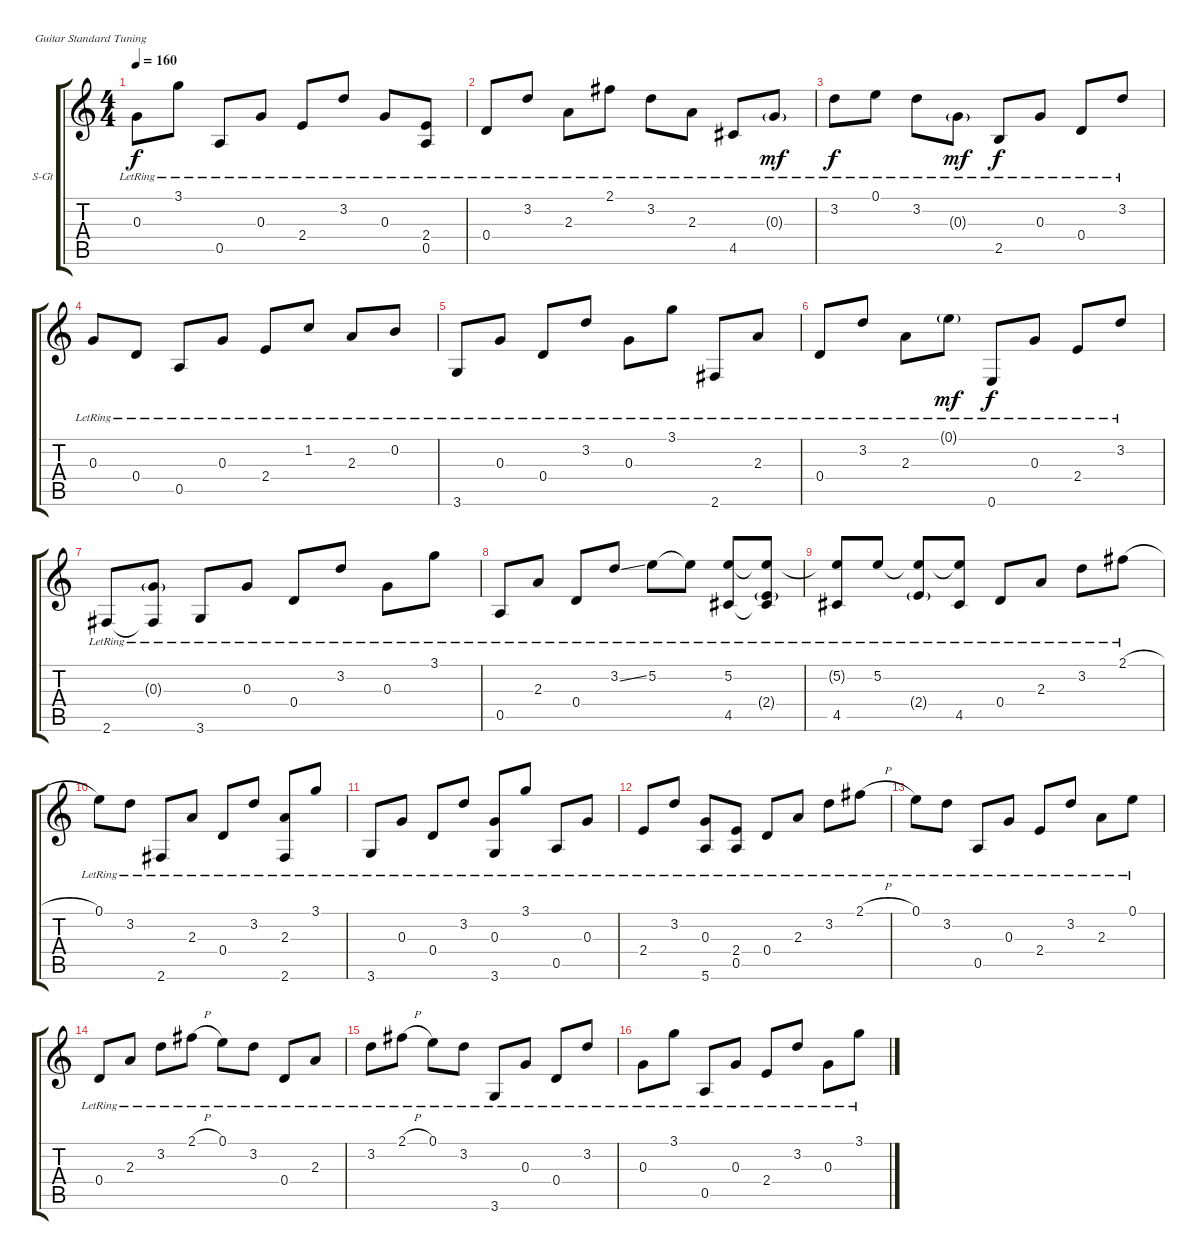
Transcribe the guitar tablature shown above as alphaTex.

\bracketExtendMode groupsimilarinstruments
\firstSystemTrackNameOrientation horizontal
\otherSystemsTrackNameOrientation horizontal
\track ("Pista 1" "S-Gt") {instrument acousticguitarsteel}
\staff {score tabs}
\tuning (E4 B3 G3 D3 A2 E2)
\ts (4 4)
\tempo 160
\clef g2
\ks c
0.3{lr}.8{dy f} 3.1{lr}.8 0.5{lr}.8 0.3{lr}.8 2.4{lr}.8 3.2{lr}.8 0.3{lr}.8 (2.4{lr} 0.5{lr}).8 |
0.4{lr}.8 3.2{lr}.8 2.3{lr}.8 2.1{lr}.8 3.2{lr}.8 2.3{lr}.8 4.5{lr}.8 0.3{g lr}.8{dy mf} |
3.2{lr}.8{dy f} 0.1{lr}.8 3.2{lr}.8 0.3{g lr}.8{dy mf} 2.5{lr}.8{dy f} 0.3{lr}.8 0.4{lr}.8 3.2{lr}.8 |
0.3{lr}.8 0.4{lr}.8 0.5{lr}.8 0.3{lr}.8 2.4{lr}.8 1.2{lr}.8 2.3{lr}.8 0.2{lr}.8 |
3.6{lr}.8 0.3{lr}.8 0.4{lr}.8 3.2{lr}.8 0.3{lr}.8 3.1{lr}.8 2.6{lr}.8 2.3{lr}.8 |
0.4{lr}.8 3.2{lr}.8 2.3{lr}.8 0.1{g lr}.8{dy mf} 0.6{lr}.8{dy f} 0.3{lr}.8 2.4{lr}.8 3.2{lr}.8 |
2.6{lr}.8 (0.3{g lr} 2.6{lr t}).8 3.6{lr}.8 0.3{lr}.8 0.4{lr}.8 3.2{lr}.8 0.3{lr}.8 3.1{lr}.8 |
0.5{lr}.8 2.3{lr}.8 0.4{lr}.8 3.2{ss lr}.8 5.2{lr}.8 5.2{lr t}.8 (5.2{lr} 4.5{lr}).8 (5.2{lr t} 2.4{g} 4.5{lr t}).8 |
(5.2{lr t} 4.5).8 5.2{lr}.8 (5.2{lr t} 2.4{g}).8 (5.2{lr t} 4.5).8 0.4{lr}.8 2.3{lr}.8 3.2{lr}.8 2.1{h lr}.8 |
0.1{lr}.8 3.2{lr}.8 2.6{lr}.8 2.3{lr}.8 0.4{lr}.8 3.2{lr}.8 (2.3{lr} 2.6).8 3.1{lr}.8 |
3.6{lr}.8 0.3{lr}.8 0.4{lr}.8 3.2{lr}.8 (0.3{lr} 3.6).8 3.1{lr}.8 0.5{lr}.8 0.3{lr}.8 |
2.4{lr}.8 3.2{lr}.8 (0.3{lr} 5.6).8 (2.4{lr} 0.5{lr}).8 0.4{lr}.8 2.3{lr}.8 3.2{lr}.8 2.1{h lr}.8 |
0.1{lr}.8 3.2{lr}.8 0.5{lr}.8 0.3{lr}.8 2.4{lr}.8 3.2{lr}.8 2.3{lr}.8 0.1{lr}.8 |
0.4{lr}.8 2.3{lr}.8 3.2{lr}.8 2.1{h lr}.8 0.1{lr}.8 3.2{lr}.8 0.4{lr}.8 2.3{lr}.8 |
3.2{lr}.8 2.1{h lr}.8 0.1{lr}.8 3.2{lr}.8 3.6{lr}.8 0.3{lr}.8 0.4{lr}.8 3.2{lr}.8 |
0.3{lr}.8 3.1{lr}.8 0.5{lr}.8 0.3{lr}.8 2.4{lr}.8 3.2{lr}.8 0.3{lr}.8 3.1{lr}.8
